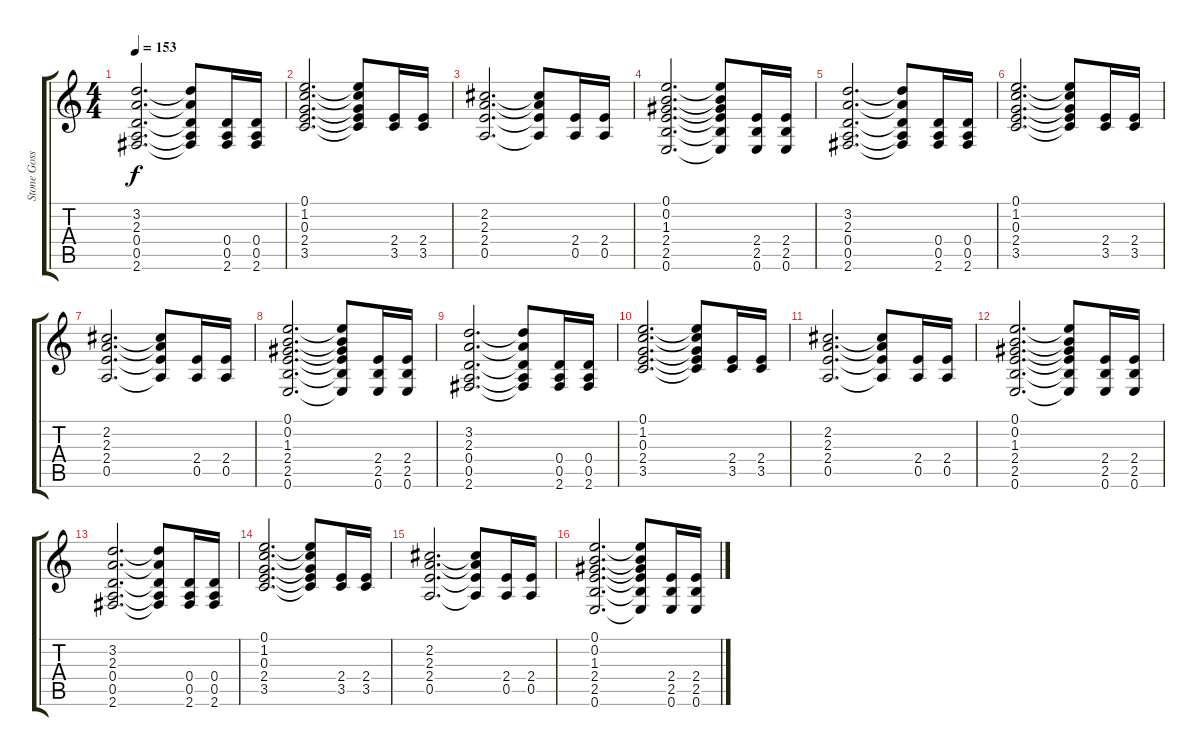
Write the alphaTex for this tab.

\track ("Stone Gossard" "Stone Goss") {instrument distortionguitar}
\staff {score tabs}
\tuning (E4 B3 G3 D3 A2 E2) {hide}
\ts (4 4)
\tempo 153
\clef g2
\ks c
(3.2 2.3 0.4 0.5 2.6).2{d dy f} (3.2{t} 2.3{t} 0.4{t} 0.5{t} 2.6{t}).8 (0.4 0.5 2.6).16 (0.4 0.5 2.6).16 |
(0.1 1.2 0.3 2.4 3.5).2{d} (0.1{t} 1.2{t} 0.3{t} 2.4{t} 3.5{t}).8 (2.4 3.5).16 (2.4 3.5).16 |
(2.2 2.3 2.4 0.5).2{d} (2.2{t} 2.3{t} 2.4{t} 0.5{t}).8 (2.4 0.5).16 (2.4 0.5).16 |
(0.1 0.2 1.3 2.4 2.5 0.6).2{d} (0.1{t} 0.2{t} 1.3{t} 2.4{t} 2.5{t} 0.6{t}).8 (2.4 2.5 0.6).16 (2.4 2.5 0.6).16 |
(3.2 2.3 0.4 0.5 2.6).2{d} (3.2{t} 2.3{t} 0.4{t} 0.5{t} 2.6{t}).8 (0.4 0.5 2.6).16 (0.4 0.5 2.6).16 |
(0.1 1.2 0.3 2.4 3.5).2{d} (0.1{t} 1.2{t} 0.3{t} 2.4{t} 3.5{t}).8 (2.4 3.5).16 (2.4 3.5).16 |
(2.2 2.3 2.4 0.5).2{d} (2.2{t} 2.3{t} 2.4{t} 0.5{t}).8 (2.4 0.5).16 (2.4 0.5).16 |
(0.1 0.2 1.3 2.4 2.5 0.6).2{d} (0.1{t} 0.2{t} 1.3{t} 2.4{t} 2.5{t} 0.6{t}).8 (2.4 2.5 0.6).16 (2.4 2.5 0.6).16 |
(3.2 2.3 0.4 0.5 2.6).2{d} (3.2{t} 2.3{t} 0.4{t} 0.5{t} 2.6{t}).8 (0.4 0.5 2.6).16 (0.4 0.5 2.6).16 |
(0.1 1.2 0.3 2.4 3.5).2{d} (0.1{t} 1.2{t} 0.3{t} 2.4{t} 3.5{t}).8 (2.4 3.5).16 (2.4 3.5).16 |
(2.2 2.3 2.4 0.5).2{d} (2.2{t} 2.3{t} 2.4{t} 0.5{t}).8 (2.4 0.5).16 (2.4 0.5).16 |
(0.1 0.2 1.3 2.4 2.5 0.6).2{d} (0.1{t} 0.2{t} 1.3{t} 2.4{t} 2.5{t} 0.6{t}).8 (2.4 2.5 0.6).16 (2.4 2.5 0.6).16 |
(3.2 2.3 0.4 0.5 2.6).2{d} (3.2{t} 2.3{t} 0.4{t} 0.5{t} 2.6{t}).8 (0.4 0.5 2.6).16 (0.4 0.5 2.6).16 |
(0.1 1.2 0.3 2.4 3.5).2{d} (0.1{t} 1.2{t} 0.3{t} 2.4{t} 3.5{t}).8 (2.4 3.5).16 (2.4 3.5).16 |
(2.2 2.3 2.4 0.5).2{d} (2.2{t} 2.3{t} 2.4{t} 0.5{t}).8 (2.4 0.5).16 (2.4 0.5).16 |
(0.1 0.2 1.3 2.4 2.5 0.6).2{d} (0.1{t} 0.2{t} 1.3{t} 2.4{t} 2.5{t} 0.6{t}).8 (2.4 2.5 0.6).16 (2.4 2.5 0.6).16
